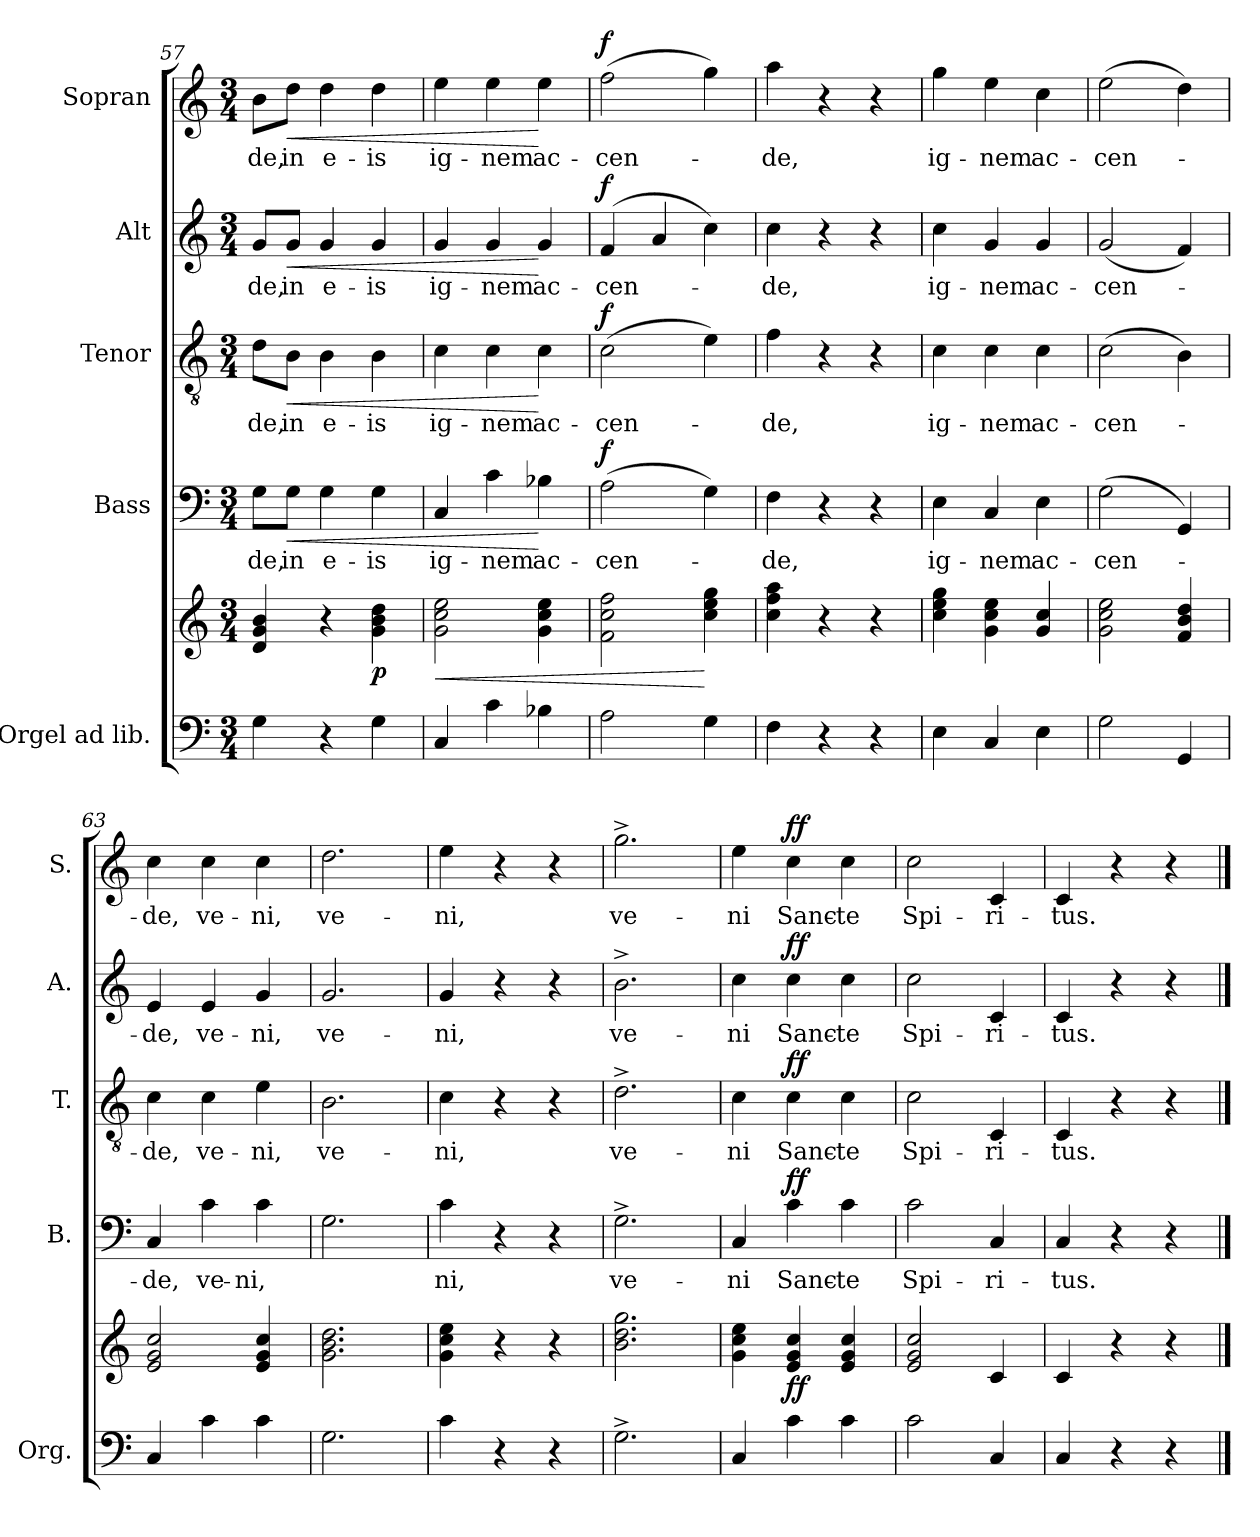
**kern	**kern	**dynam	**kern	**text	**dynam	**kern	**text	**dynam	**kern	**text	**dynam	**kern	**text	**dynam
*part5	*part5	*part5	*part4	*part4	*part4	*part3	*part3	*part3	*part2	*part2	*part2	*part1	*part1	*part1
*staff6	*staff5	*staff5/6	*staff4	*staff4	*staff4	*staff3	*staff3	*staff3	*staff2	*staff2	*staff2	*staff1	*staff1	*staff1
*I"Orgel ad lib.	*	*	*I"Bass	*	*	*I"Tenor	*	*	*I"Alt	*	*	*I"Sopran	*	*
*I'Org.	*	*	*I'B.	*	*	*I'T.	*	*	*I'A.	*	*	*I'S.	*	*
*clefF4	*clefG2	*	*clefF4	*	*	*clefGv2	*	*	*clefG2	*	*	*clefG2	*	*
*k[]	*k[]	*	*k[]	*	*	*k[]	*	*	*k[]	*	*	*k[]	*	*
*C:	*C:	*	*C:	*	*	*C:	*	*	*C:	*	*	*C:	*	*
*M3/4	*M3/4	*	*M3/4	*	*	*M3/4	*	*	*M3/4	*	*	*M3/4	*	*
=57	=57	=57	=57	=57	=57	=57	=57	=57	=57	=57	=57	=57	=57	=57
!	!	!	!	!LO:LY:b	!	!	!LO:LY:b	!	!	!LO:LY:b	!	!	!LO:LY:b	!
4G\	4d/ 4g/ 4b/	.	8G\L	-de,	.	8d\L	-de,	.	8g/L	-de,	.	8b\L	-de,	.
!	!	!	!	!LO:LY:b	!LO:HP:b	!	!LO:LY:b	!LO:HP:b	!	!LO:LY:b	!LO:HP:b	!	!LO:LY:b	!LO:HP:b
.	.	.	8G\J	in	<	8B\J	in	<	8g/J	in	<	8dd\J	in	<
!	!	!	!	!LO:LY:b	!	!	!LO:LY:b	!	!	!LO:LY:b	!	!	!LO:LY:b	!
4r	4r	.	4G\	e-	.	4B\	e-	.	4g/	e-	.	4dd\	e-	.
!	!	!LO:DY:b	!	!LO:LY:b	!	!	!LO:LY:b	!	!	!LO:LY:b	!	!	!LO:LY:b	!
4G\	4g\ 4b\ 4dd\	p	4G\	-is	.	4B\	-is	.	4g/	-is	.	4dd\	-is	.
=58	=58	=58	=58	=58	=58	=58	=58	=58	=58	=58	=58	=58	=58	=58
!	!	!LO:HP:b	!	!LO:LY:b	!	!	!LO:LY:b	!	!	!LO:LY:b	!	!	!LO:LY:b	!
4C/	2g\ 2cc\ 2ee\	<	4C/	ig-	.	4c\	ig-	.	4g/	ig-	.	4ee\	ig-	.
!	!	!	!	!LO:LY:b	!	!	!LO:LY:b	!	!	!LO:LY:b	!	!	!LO:LY:b	!
4c\	.	.	4c\	-nem	.	4c\	-nem	.	4g/	-nem	.	4ee\	-nem	.
!	!	!	!	!LO:LY:b	!	!	!LO:LY:b	!	!	!LO:LY:b	!	!	!LO:LY:b	!
4B-X\	4g\ 4cc\ 4ee\	.	4B-X\	ac-	[	4c\	ac-	[	4g/	ac-	[	4ee\	ac-	[
=59	=59	=59	=59	=59	=59	=59	=59	=59	=59	=59	=59	=59	=59	=59
!	!	!	!	!LO:LY:b	!LO:DY:a	!	!LO:LY:b	!LO:DY:a	!	!LO:LY:b	!LO:DY:a	!	!LO:LY:b	!LO:DY:a
2A\	2f\ 2cc\ 2ff\	.	(>2A\	-cen-	f	(>2c\	-cen-	f	(4f/	-cen-	f	(>2ff\	-cen-	f
.	.	.	.	.	.	.	.	.	4a/	.	.	.	.	.
4G\	4cc\ 4ee\ 4gg\	[	4G\)	.	.	4e\)	.	.	4cc\)	.	.	4gg\)	.	.
=60	=60	=60	=60	=60	=60	=60	=60	=60	=60	=60	=60	=60	=60	=60
!	!	!	!	!LO:LY:b	!	!	!LO:LY:b	!	!	!LO:LY:b	!	!	!LO:LY:b	!
4F\	4cc\ 4ff\ 4aa\	.	4F\	-de,	.	4f\	-de,	.	4cc\	-de,	.	4aa\	-de,	.
4r	4r	.	4r	.	.	4r	.	.	4r	.	.	4r	.	.
4r	4r	.	4r	.	.	4r	.	.	4r	.	.	4r	.	.
!!LO:LB:g=z
=61	=61	=61	=61	=61	=61	=61	=61	=61	=61	=61	=61	=61	=61	=61
!	!	!	!	!LO:LY:b	!	!	!LO:LY:b	!	!	!LO:LY:b	!	!	!LO:LY:b	!
4E\	4cc\ 4ee\ 4gg\	.	4E\	ig-	.	4c\	ig-	.	4cc\	ig-	.	4gg\	ig-	.
!	!	!	!	!LO:LY:b	!	!	!LO:LY:b	!	!	!LO:LY:b	!	!	!LO:LY:b	!
4C/	4g\ 4cc\ 4ee\	.	4C/	-nem	.	4c\	-nem	.	4g/	-nem	.	4ee\	-nem	.
!	!	!	!	!LO:LY:b	!	!	!LO:LY:b	!	!	!LO:LY:b	!	!	!LO:LY:b	!
4E\	4g/ 4cc/	.	4E\	ac-	.	4c\	ac-	.	4g/	ac-	.	4cc\	ac-	.
=62	=62	=62	=62	=62	=62	=62	=62	=62	=62	=62	=62	=62	=62	=62
!	!	!	!	!LO:LY:b	!	!	!LO:LY:b	!	!	!LO:LY:b	!	!	!LO:LY:b	!
2G\	2g\ 2cc\ 2ee\	.	(>2G\	-cen-	.	(>2c\	-cen-	.	(<2g/	-cen-	.	(>2ee\	-cen-	.
4GG/	4f/ 4b/ 4dd/	.	4GG/)	.	.	4B\)	.	.	4f/)	.	.	4dd\)	.	.
=63	=63	=63	=63	=63	=63	=63	=63	=63	=63	=63	=63	=63	=63	=63
!	!	!	!	!LO:LY:b	!	!	!LO:LY:b	!	!	!LO:LY:b	!	!	!LO:LY:b	!
4C/	2e/ 2g/ 2cc/	.	4C/	-de,	.	4c\	-de,	.	4e/	-de,	.	4cc\	-de,	.
!	!	!	!	!LO:LY:b	!	!	!LO:LY:b	!	!	!LO:LY:b	!	!	!LO:LY:b	!
4c\	.	.	4c\	ve-	.	4c\	ve-	.	4e/	ve-	.	4cc\	ve-	.
!	!	!	!	!LO:LY:b	!	!	!LO:LY:b	!	!	!LO:LY:b	!	!	!LO:LY:b	!
4c\	4e/ 4g/ 4cc/	.	4c\	-ni,	.	4e\	-ni,	.	4g/	-ni,	.	4cc\	-ni,	.
=64	=64	=64	=64	=64	=64	=64	=64	=64	=64	=64	=64	=64	=64	=64
!	!	!	!	!	!	!	!LO:LY:b	!	!	!LO:LY:b	!	!	!LO:LY:b	!
2.G\	2.g\ 2.b\ 2.dd\	.	2.G\	.	.	2.B\	ve-	.	2.g/	ve-	.	2.dd\	ve-	.
=65	=65	=65	=65	=65	=65	=65	=65	=65	=65	=65	=65	=65	=65	=65
!	!	!	!	!LO:LY:b	!	!	!LO:LY:b	!	!	!LO:LY:b	!	!	!LO:LY:b	!
4c\	4g\ 4cc\ 4ee\	.	4c\	ni,	.	4c\	-ni,	.	4g/	-ni,	.	4ee\	-ni,	.
4r	4r	.	4r	.	.	4r	.	.	4r	.	.	4r	.	.
4r	4r	.	4r	.	.	4r	.	.	4r	.	.	4r	.	.
=66	=66	=66	=66	=66	=66	=66	=66	=66	=66	=66	=66	=66	=66	=66
!	!	!	!	!LO:LY:b	!	!	!LO:LY:b	!	!	!LO:LY:b	!	!	!LO:LY:b	!
2.G^>\	2.b\ 2.dd\ 2.gg\	.	2.G^>\	ve-	.	2.d^>\	ve-	.	2.b^>\	ve-	.	2.gg^>\	ve-	.
=67	=67	=67	=67	=67	=67	=67	=67	=67	=67	=67	=67	=67	=67	=67
!	!	!	!	!LO:LY:b	!	!	!LO:LY:b	!	!	!LO:LY:b	!	!	!LO:LY:b	!
4C/	4g\ 4cc\ 4ee\	.	4C/	-ni	.	4c\	-ni	.	4cc\	-ni	.	4ee\	-ni	.
!	!	!LO:DY:b	!	!LO:LY:b	!LO:DY:a	!	!LO:LY:b	!LO:DY:a	!	!LO:LY:b	!LO:DY:a	!	!LO:LY:b	!LO:DY:a
4c\	4e/ 4g/ 4cc/	ff	4c\	Sanc-	ff	4c\	Sanc-	ff	4cc\	Sanc-	ff	4cc\	Sanc-	ff
!	!	!	!	!LO:LY:b	!	!	!LO:LY:b	!	!	!LO:LY:b	!	!	!LO:LY:b	!
4c\	4e/ 4g/ 4cc/	.	4c\	-te	.	4c\	-te	.	4cc\	-te	.	4cc\	-te	.
=68	=68	=68	=68	=68	=68	=68	=68	=68	=68	=68	=68	=68	=68	=68
!	!	!	!	!LO:LY:b	!	!	!LO:LY:b	!	!	!LO:LY:b	!	!	!LO:LY:b	!
2c\	2e/ 2g/ 2cc/	.	2c\	Spi-	.	2c\	Spi-	.	2cc\	Spi-	.	2cc\	Spi-	.
!	!	!	!	!LO:LY:b	!	!	!LO:LY:b	!	!	!LO:LY:b	!	!	!LO:LY:b	!
4C/	4c/	.	4C/	-ri-	.	4C/	-ri-	.	4c/	-ri-	.	4c/	-ri-	.
=69	=69	=69	=69	=69	=69	=69	=69	=69	=69	=69	=69	=69	=69	=69
!	!	!	!	!LO:LY:b	!	!	!LO:LY:b	!	!	!LO:LY:b	!	!	!LO:LY:b	!
4C/	4c/	.	4C/	-tus.	.	4C/	-tus.	.	4c/	-tus.	.	4c/	-tus.	.
4r	4r	.	4r	.	.	4r	.	.	4r	.	.	4r	.	.
4r	4r	.	4r	.	.	4r	.	.	4r	.	.	4r	.	.
==	==	==	==	==	==	==	==	==	==	==	==	==	==	==
*-	*-	*-	*-	*-	*-	*-	*-	*-	*-	*-	*-	*-	*-	*-
